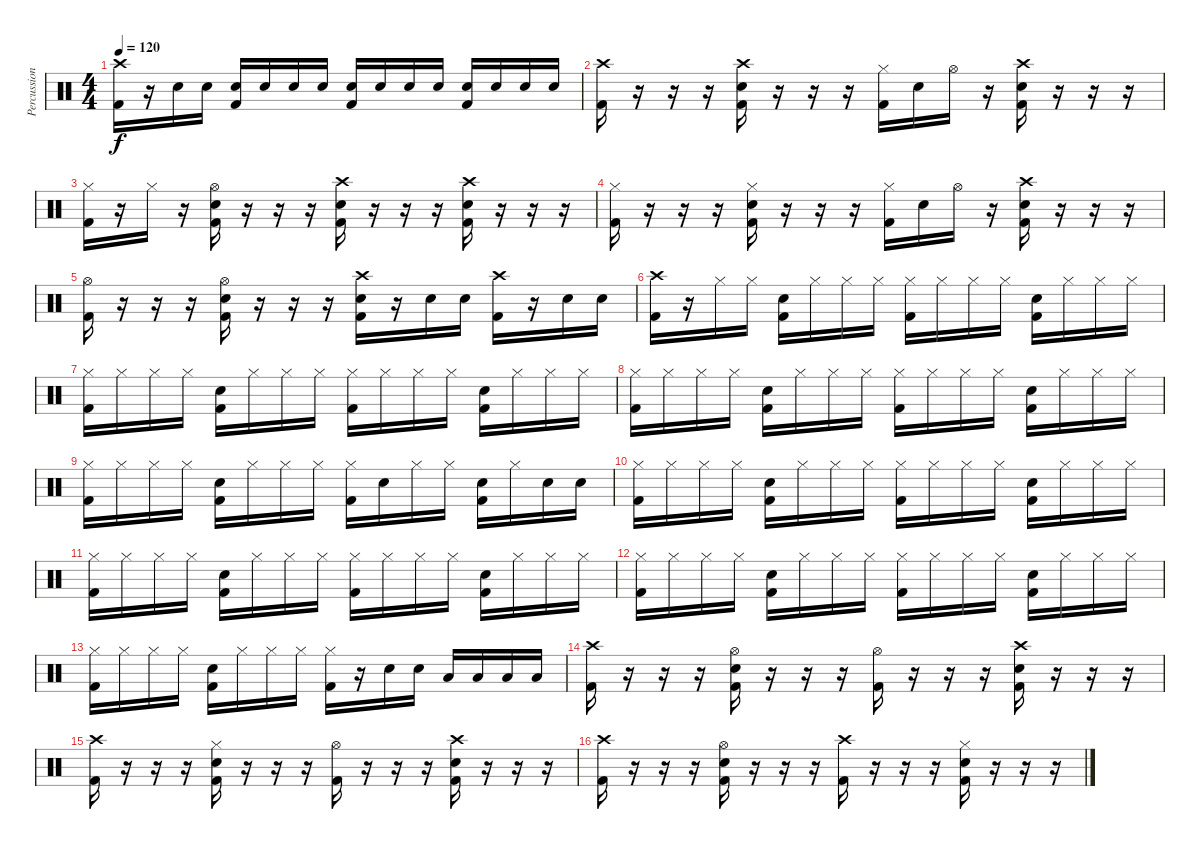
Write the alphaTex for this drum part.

\track ("Percussion" "Percussion") {instrument percussion}
\staff {score}
\articulation defaults
\ts (4 4)
\tempo 120
\clef neutral
\ks c
("Crash high (hit)" "Kick (hit) 2").16{dy f} r.16 "Snare (hit) 2".16 "Snare (hit) 2".16 ("Snare (hit) 2" "Kick (hit) 2").16 "Snare (hit) 2".16 "Snare (hit) 2".16 "Snare (hit) 2".16 ("Snare (hit) 2" "Kick (hit) 2").16 "Snare (hit) 2".16 "Snare (hit) 2".16 "Snare (hit) 2".16 ("Snare (hit) 2" "Kick (hit) 2").16 "Snare (hit) 2".16 "Snare (hit) 2".16 "Snare (hit) 2".16 |
("Crash high (hit)" "Kick (hit) 2").16 r.16 r.16 r.16 ("Crash high (hit)" "Snare (hit) 2" "Kick (hit) 2").16 r.16 r.16 r.16 ("Hi-Hat (closed)" "Kick (hit) 2").16 "Snare (hit) 2".16 "Hi-Hat (open)".16 r.16 ("Crash high (hit)" "Snare (hit) 2" "Kick (hit) 2").16 r.16 r.16 r.16 |
("Hi-Hat (closed)" "Kick (hit) 2").16 r.16 "Hi-Hat (closed)".16 r.16 ("Hi-Hat (open)" "Snare (hit) 2" "Kick (hit) 2").16 r.16 r.16 r.16 ("Crash high (hit)" "Snare (hit) 2" "Kick (hit) 2").16 r.16 r.16 r.16 ("Crash high (hit)" "Snare (hit) 2" "Kick (hit) 2").16 r.16 r.16 r.16 |
("Hi-Hat (closed)" "Kick (hit) 2").16 r.16 r.16 r.16 ("Hi-Hat (closed)" "Snare (hit) 2" "Kick (hit) 2").16 r.16 r.16 r.16 ("Hi-Hat (closed)" "Kick (hit) 2").16 "Snare (hit) 2".16 "Hi-Hat (open)".16 r.16 ("Crash high (hit)" "Snare (hit) 2" "Kick (hit) 2").16 r.16 r.16 r.16 |
("Hi-Hat (open)" "Kick (hit) 2").16 r.16 r.16 r.16 ("Hi-Hat (open)" "Snare (hit) 2" "Kick (hit) 2").16 r.16 r.16 r.16 ("Crash high (hit)" "Snare (hit) 2" "Kick (hit) 2").16 r.16 "Snare (hit) 2".16 "Snare (hit) 2".16 ("Crash high (hit)" "Kick (hit) 2").16 r.16 "Snare (hit) 2".16 "Snare (hit) 2".16 |
("Crash high (hit)" "Kick (hit) 2").16 r.16 "Hi-Hat (closed)".16 "Hi-Hat (closed)".16 ("Snare (hit) 2" "Kick (hit) 2").16 "Hi-Hat (closed)".16 "Hi-Hat (closed)".16 "Hi-Hat (closed)".16 ("Hi-Hat (closed)" "Kick (hit) 2").16 "Hi-Hat (closed)".16 "Hi-Hat (closed)".16 "Hi-Hat (closed)".16 ("Snare (hit) 2" "Kick (hit) 2").16 "Hi-Hat (closed)".16 "Hi-Hat (closed)".16 "Hi-Hat (closed)".16 |
("Hi-Hat (closed)" "Kick (hit) 2").16 "Hi-Hat (closed)".16 "Hi-Hat (closed)".16 "Hi-Hat (closed)".16 ("Snare (hit) 2" "Kick (hit) 2").16 "Hi-Hat (closed)".16 "Hi-Hat (closed)".16 "Hi-Hat (closed)".16 ("Hi-Hat (closed)" "Kick (hit) 2").16 "Hi-Hat (closed)".16 "Hi-Hat (closed)".16 "Hi-Hat (closed)".16 ("Snare (hit) 2" "Kick (hit) 2").16 "Hi-Hat (closed)".16 "Hi-Hat (closed)".16 "Hi-Hat (closed)".16 |
("Hi-Hat (closed)" "Kick (hit) 2").16 "Hi-Hat (closed)".16 "Hi-Hat (closed)".16 "Hi-Hat (closed)".16 ("Snare (hit) 2" "Kick (hit) 2").16 "Hi-Hat (closed)".16 "Hi-Hat (closed)".16 "Hi-Hat (closed)".16 ("Hi-Hat (closed)" "Kick (hit) 2").16 "Hi-Hat (closed)".16 "Hi-Hat (closed)".16 "Hi-Hat (closed)".16 ("Snare (hit) 2" "Kick (hit) 2").16 "Hi-Hat (closed)".16 "Hi-Hat (closed)".16 "Hi-Hat (closed)".16 |
("Hi-Hat (closed)" "Kick (hit) 2").16 "Hi-Hat (closed)".16 "Hi-Hat (closed)".16 "Hi-Hat (closed)".16 ("Snare (hit) 2" "Kick (hit) 2").16 "Hi-Hat (closed)".16 "Hi-Hat (closed)".16 "Hi-Hat (closed)".16 ("Hi-Hat (closed)" "Kick (hit) 2").16 "Snare (hit) 2".16 "Hi-Hat (closed)".16 "Hi-Hat (closed)".16 ("Snare (hit) 2" "Kick (hit) 2").16 "Hi-Hat (closed)".16 "Snare (hit) 2".16 "Snare (hit) 2".16 |
("Hi-Hat (closed)" "Kick (hit) 2").16 "Hi-Hat (closed)".16 "Hi-Hat (closed)".16 "Hi-Hat (closed)".16 ("Snare (hit) 2" "Kick (hit) 2").16 "Hi-Hat (closed)".16 "Hi-Hat (closed)".16 "Hi-Hat (closed)".16 ("Hi-Hat (closed)" "Kick (hit) 2").16 "Hi-Hat (closed)".16 "Hi-Hat (closed)".16 "Hi-Hat (closed)".16 ("Snare (hit) 2" "Kick (hit) 2").16 "Hi-Hat (closed)".16 "Hi-Hat (closed)".16 "Hi-Hat (closed)".16 |
("Hi-Hat (closed)" "Kick (hit) 2").16 "Hi-Hat (closed)".16 "Hi-Hat (closed)".16 "Hi-Hat (closed)".16 ("Snare (hit) 2" "Kick (hit) 2").16 "Hi-Hat (closed)".16 "Hi-Hat (closed)".16 "Hi-Hat (closed)".16 ("Hi-Hat (closed)" "Kick (hit) 2").16 "Hi-Hat (closed)".16 "Hi-Hat (closed)".16 "Hi-Hat (closed)".16 ("Snare (hit) 2" "Kick (hit) 2").16 "Hi-Hat (closed)".16 "Hi-Hat (closed)".16 "Hi-Hat (closed)".16 |
("Hi-Hat (closed)" "Kick (hit) 2").16 "Hi-Hat (closed)".16 "Hi-Hat (closed)".16 "Hi-Hat (closed)".16 ("Snare (hit) 2" "Kick (hit) 2").16 "Hi-Hat (closed)".16 "Hi-Hat (closed)".16 "Hi-Hat (closed)".16 ("Hi-Hat (closed)" "Kick (hit) 2").16 "Hi-Hat (closed)".16 "Hi-Hat (closed)".16 "Hi-Hat (closed)".16 ("Snare (hit) 2" "Kick (hit) 2").16 "Hi-Hat (closed)".16 "Hi-Hat (closed)".16 "Hi-Hat (closed)".16 |
("Hi-Hat (closed)" "Kick (hit) 2").16 "Hi-Hat (closed)".16 "Hi-Hat (closed)".16 "Hi-Hat (closed)".16 ("Snare (hit) 2" "Kick (hit) 2").16 "Hi-Hat (closed)".16 "Hi-Hat (closed)".16 "Hi-Hat (closed)".16 ("Hi-Hat (closed)" "Kick (hit) 2").16 r.16 "Snare (hit) 2".16 "Snare (hit) 2".16 "Low Tom (hit)".16 "Low Tom (hit)".16 "Low Floor Tom (hit)".16 "Low Floor Tom (hit)".16 |
("Crash high (hit)" "Kick (hit) 2").16 r.16 r.16 r.16 ("Hi-Hat (open)" "Snare (hit) 2" "Kick (hit) 2").16 r.16 r.16 r.16 ("Hi-Hat (open)" "Kick (hit) 2").16 r.16 r.16 r.16 ("Crash high (hit)" "Snare (hit) 2" "Kick (hit) 2").16 r.16 r.16 r.16 |
("Crash high (hit)" "Kick (hit) 2").16 r.16 r.16 r.16 ("Hi-Hat (closed)" "Snare (hit) 2" "Kick (hit) 2").16 r.16 r.16 r.16 ("Hi-Hat (open)" "Kick (hit) 2").16 r.16 r.16 r.16 ("Crash high (hit)" "Snare (hit) 2" "Kick (hit) 2").16 r.16 r.16 r.16 |
("Crash high (hit)" "Kick (hit) 2").16 r.16 r.16 r.16 ("Hi-Hat (open)" "Snare (hit) 2" "Kick (hit) 2").16 r.16 r.16 r.16 ("Crash high (hit)" "Kick (hit) 2").16 r.16 r.16 r.16 ("Hi-Hat (closed)" "Snare (hit) 2" "Kick (hit) 2").16 r.16 r.16 r.16
